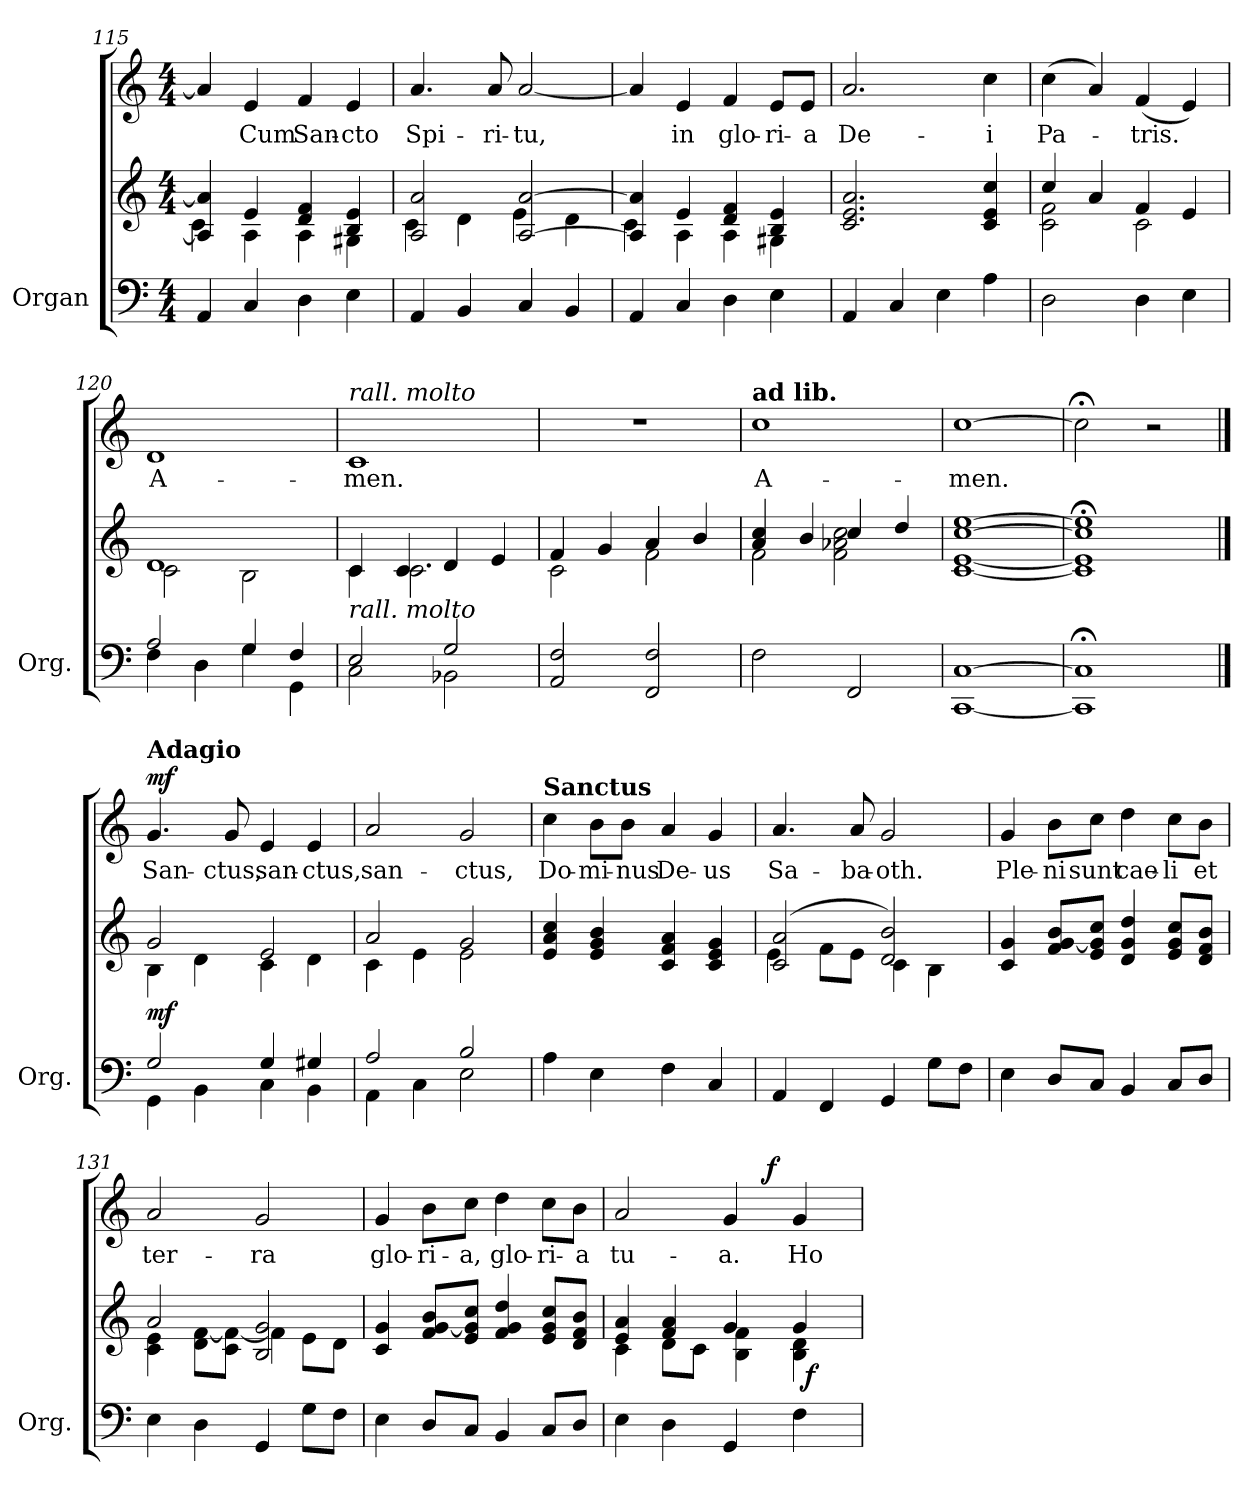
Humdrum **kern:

**kern	**kern	**dynam	**kern	**text	**dynam
*part2	*part2	*part2	*part1	*part1	*part1
*staff3	*staff2	*staff2/3	*staff1	*staff1	*staff1
*I"Organ	*	*	*	*	*
*I'Org.	*	*	*	*	*
*clefF4	*clefG2	*	*clefG2	*	*
*k[]	*k[]	*	*k[]	*	*
*C:	*C:	*	*C:	*	*
*M4/4	*M4/4	*	*M4/4	*	*
=115	=115	=115	=115	=115	=115
*	*^	*	*	*	*
4AA/	4A/] 4a/]	4c\	.	4a/]	.	.
4C/	4e/	4A\	.	4e/	Cum	.
4D\	4d/ 4f/	4A\	.	4f/	San-	.
4E\	4B/ 4e/	4G#X\	.	4e/	-cto	.
=116	=116	=116	=116	=116	=116	=116
4AA/	2A/ 2a/	4c\	.	4.a/	Spi-	.
4BB/	.	4d\	.	.	.	.
.	.	.	.	8a/	-ri-	.
4C/	[<2A/ [>2a/	4e\	.	[2a/	-tu,	.
4BB/	.	4d\	.	.	.	.
=117	=117	=117	=117	=117	=117	=117
4AA/	4A/] 4a/]	4c\	.	4a/]	.	.
4C/	4e/	4A\	.	4e/	in	.
4D\	4d/ 4f/	4A\	.	4f/	glo-	.
4E\	4B/ 4e/	4G#X\	.	8e/L	-ri-	.
.	.	.	.	8e/J	-a	.
*	*v	*v	*	*	*	*
=118	=118	=118	=118	=118	=118
4AA/	2.c/ 2.e/ 2.a/	.	2.a/	De-	.
4C/	.	.	.	.	.
4E\	.	.	.	.	.
4A\	4c/ 4e/ 4cc/	.	4cc\	-i	.
=119	=119	=119	=119	=119	=119
*	*^	*	*	*	*
2D\	4cc/	2c\ 2f\	.	(4cc\	Pa-	.
.	4a/	.	.	4a/)	.	.
4D\	4f/	2c\	.	(4f/	-tris.	.
4E\	4e/	.	.	4e/)	.	.
!!LO:PB:g=z
=120	=120	=120	=120	=120	=120	=120
*^	*	*	*	*	*	*
2A/	4F\	1d	2c\	.	1d	A-	.
.	4D\	.	.	.	.	.	.
4G/	4G\	.	2B\	.	.	.	.
4F/	4GG\	.	.	.	.	.	.
=121	=121	=121	=121	=121	=121	=121	=121
!	!	!	!	!	!LO:TX:a:i:t=rall. molto	!	!
!LO:TX:a:i:t=rall. molto	!	!	!	!	!	!	!
2E/	2C\	4c/	4c\	.	1c	-men.	.
.	.	4c/	2.c\	.	.	.	.
2G/	2BB-X\	4d/	.	.	.	.	.
.	.	4e/	.	.	.	.	.
*v	*v	*	*	*	*	*	*
=122	=122	=122	=122	=122	=122	=122
2AA/ 2F/	4f/	2c\	.	1r	.	.
.	4g/	.	.	.	.	.
2FF/ 2F/	4a/	2f\	.	.	.	.
.	4b/	.	.	.	.	.
=123	=123	=123	=123	=123	=123	=123
!	!	!	!	!LO:TX:a:B:t=ad lib.	!	!
2F\	4a/ 4cc/	2f\	.	1cc	A-	.
.	4b/	.	.	.	.	.
2FF/	4cc/	2f\ 2a-X\ 2cc\	.	.	.	.
.	4dd/	.	.	.	.	.
*	*v	*v	*	*	*	*
=124	=124	=124	=124	=124	=124
[1CC [1C	[1c [1e [1cc [1ee	.	[1cc	-men.	.
=125	=125	=125	=125	=125	=125
1CC];< 1C];<	1c];< 1e];< 1cc];< 1ee];<	.	2cc;<\]	.	.
.	.	.	2r	.	.
!!LO:LB:g=z
==126	==126	==126	==126	==126	==126
*	*	*	*MM54	*	*
*^	*^	*	*	*	*
!	!	!	!	!	!LO:TX:a:B:t=Adagio	!	!
!	!	!	!	!LO:DY:b	!	!	!LO:DY:b
2G/	4GG\	2g/	4B\	mf	4.g/	San-	mf
.	4BB\	.	4d\	.	.	.	.
.	.	.	.	.	8g/	-ctus,	.
4G/	4C\	2e/	4c\	.	4e/	san-	.
4G#X/	4BB\	.	4d\	.	4e/	-ctus,	.
=127	=127	=127	=127	=127	=127	=127	=127
2A/	4AA\	2a/	4c\	.	2a/	san-	.
.	4C\	.	4e\	.	.	.	.
2B/	2E\	2g/	2e\	.	2g/	-ctus,	.
=128	=128	=128	=128	=128	=128	=128	=128
!	!	!	!	!	!LO:TX:a:B:t=Sanctus	!	!
*v	*v	*	*	*	*	*	*
*	*v	*v	*	*	*	*
4A\	4e/ 4a/ 4cc/	.	4cc\	Do-	.
4E\	4e/ 4g/ 4b/	.	8b\L	-mi-	.
.	.	.	8b\J	-nus	.
4F\	4c/ 4f/ 4a/	.	4a/	De-	.
4C/	4c/ 4e/ 4g/	.	4g/	-us	.
=129	=129	=129	=129	=129	=129
*	*^	*	*	*	*
4AA/	(2c/ 2a/	4e\	.	4.a/	Sa-	.
4FF/	.	8f\L	.	.	.	.
.	.	8e\J	.	8a/	-ba-	.
4GG/	2d/ 2b/)	4c\	.	2g/	-oth.	.
8G\L	.	4B\	.	.	.	.
8F\J	.	.	.	.	.	.
*	*v	*v	*	*	*	*
!!LO:LB:g=z
=130	=130	=130	=130	=130	=130
4E\	4c/ 4g/	.	4g/	Ple-	.
8D/L	8f/ [>8g/ 8b/L	.	8b\L	-ni	.
8C/J	8e/ 8g/] 8cc/J	.	8cc\J	sunt	.
4BB/	4d/ 4g/ 4dd/	.	4dd\	cae-	.
8C/L	8e/ 8g/ 8cc/L	.	8cc\L	-li	.
8D/J	8d/ 8f/ 8b/J	.	8b\J	et	.
=131	=131	=131	=131	=131	=131
*	*^	*	*	*	*
4E\	2a/	4c\ 4e\	.	2a/	ter-	.
4D\	.	8d\ [>8f\L	.	.	.	.
.	.	8c\ 8f\_J	.	.	.	.
4GG/	2B/ 2g/	4f\]	.	2g/	-ra	.
8G\L	.	8e\L	.	.	.	.
8F\J	.	8d\J	.	.	.	.
*	*v	*v	*	*	*	*
=132	=132	=132	=132	=132	=132
4E\	4c/ 4g/	.	4g/	glo-	.
8D/L	8f/ [>8g/ 8b/L	.	8b\L	-ri-	.
8C/J	8e/ 8g/] 8cc/J	.	8cc\J	-a,	.
4BB/	4f/ 4g/ 4dd/	.	4dd\	glo-	.
8C/L	8e/ 8g/ 8cc/L	.	8cc\L	-ri-	.
8D/J	8d/ 8f/ 8b/J	.	8b\J	-a	.
=133	=133	=133	=133	=133	=133
*	*^	*	*^	*	*
*	*	*^	*	*	*	*	*
4E\	4e/ 4a/	4c\	2ryy	.	2a/	2ryy	tu-	.
4D\	4f/ 4a/	8d\L	.	.	.	.	.	.
.	.	8c\J	.	.	.	.	.	.
4GG/	4g/	4B\ 4f\	4ryy	.	4g/	8ryy	-a.	.
.	.	.	.	.	.	32ryy	.	.
!	!	!	!	!	!	!	!	!LO:DY:b
.	.	.	.	.	.	4ryy	.	f
4F\	4g/	4B\ 4d\	32ryy	.	4g/	.	Ho-	.
!	!	!	!	!LO:DY:b	!	!	!	!
.	.	.	8..ryy	f	.	.	.	.
.	.	.	.	.	.	16.ryy	.	.
*	*v	*v	*v	*	*	*	*	*
*	*	*	*v	*v	*	*
=	=	=	=	=	=
*-	*-	*-	*-	*-	*-
